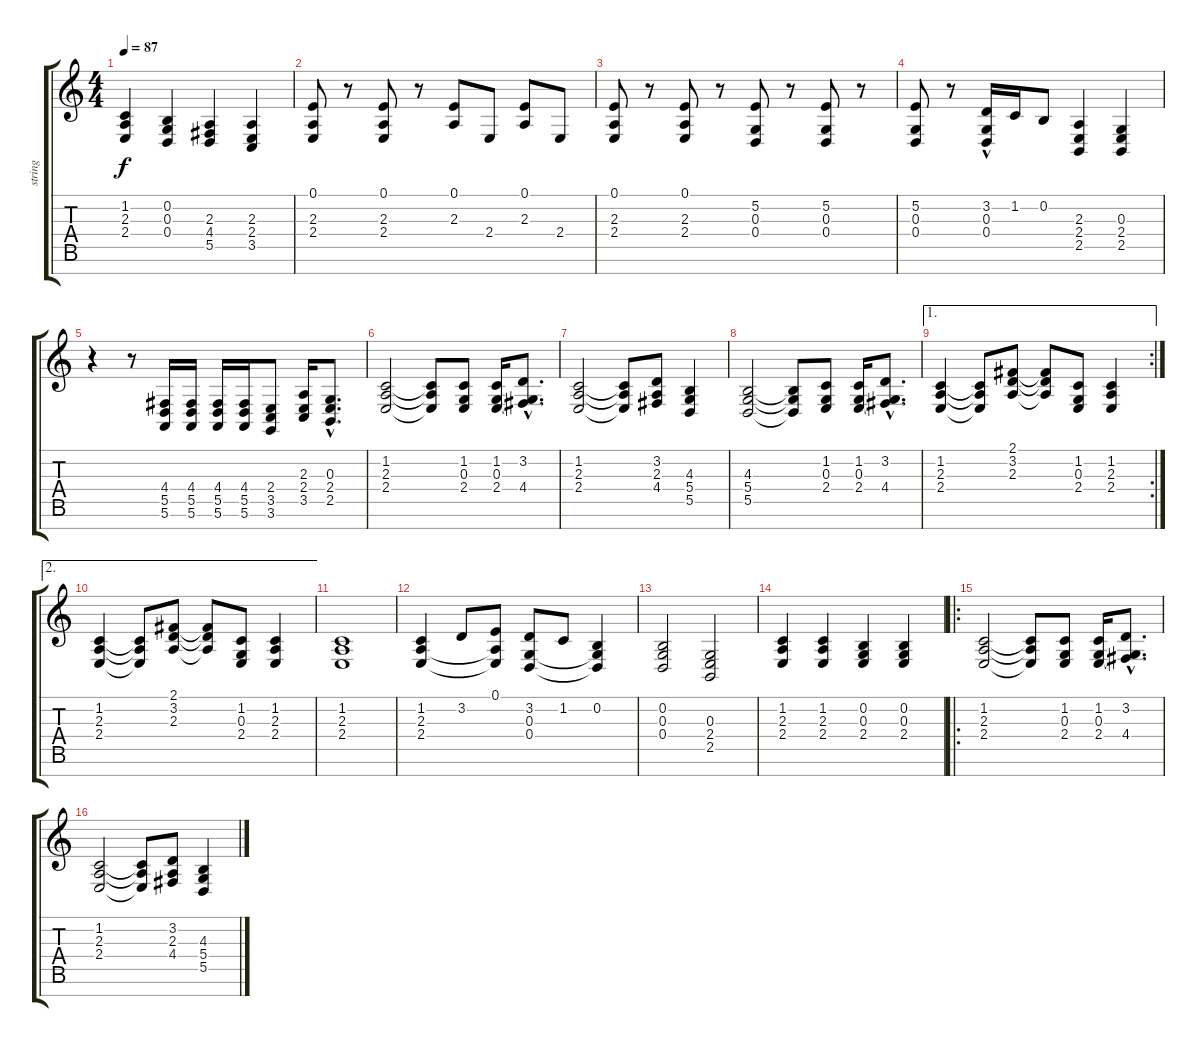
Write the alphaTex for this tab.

\track ("string" "string") {instrument synthstrings1}
\staff {score tabs}
\tuning (E4 B3 G3 D3 A2 E2 B1) {hide}
\ts (4 4)
\tempo 87
\clef g2
\ks c
(1.2 2.3 2.4).4{dy f} (0.2 0.3 0.4).4 (2.3 4.4 5.5).4 (2.3 2.4 3.5).4 |
(0.1 2.3 2.4).8 r.8 (0.1 2.3 2.4).8 r.8 (0.1 2.3).8 2.4.8 (0.1 2.3).8 2.4.8 |
(0.1 2.3 2.4).8 r.8 (0.1 2.3 2.4).8 r.8 (5.2 0.3 0.4).8 r.8 (5.2 0.3 0.4).8 r.8 |
(5.2 0.3 0.4).8 r.8 (3.2 0.3{hac} 0.4{hac}).16 1.2.16 0.2.8 (2.3 2.4 2.5).4 (0.3 2.4 2.5).4 |
r.4 r.8 (4.4 5.5 5.6).16 (4.4 5.5 5.6).16 (4.4 5.5 5.6).16 (4.4 5.5 5.6).16 (2.4 3.5 3.6).8 (2.3 2.4 3.5).16 (0.3{hac} 2.4{hac} 2.5{hac}).8{d} |
(1.2 2.3 2.4).2 (1.2{t} 2.3{t} 2.4{t}).8 (1.2 0.3 2.4).8 (1.2 0.3 2.4).16 (3.2{hac} 0.3{hac t} 4.4{hac}).8{d} |
(1.2 2.3 2.4).2 (1.2{t} 2.3{t} 2.4{t}).8 (3.2 2.3 4.4).8 (4.3 5.4 5.5).4 |
(4.3 5.4 5.5).2 (4.3{t} 5.4{t} 5.5{t}).8 (1.2 0.3 2.4).8 (1.2 0.3 2.4).16 (3.2{hac} 0.3{hac t} 4.4{hac}).8{d} |
\ae 1
\rc 2
(1.2 2.3 2.4).4 (1.2{t} 2.3{t} 2.4{t}).8 (2.1 3.2 2.3).8 (2.1{t} 3.2{t} 2.3{t}).8 (1.2 0.3 2.4).8 (1.2 2.3 2.4).4 |
\ae 2
(1.2 2.3 2.4).4 (1.2{t} 2.3{t} 2.4{t}).8 (2.1 3.2 2.3).8 (2.1{t} 3.2{t} 2.3{t}).8 (1.2 0.3 2.4).8 (1.2 2.3 2.4).4 |
(1.2 2.3 2.4).1 |
(1.2 2.3 2.4).4 3.2.8 (0.1 2.3{t} 2.4{t}).8 (3.2 0.3 0.4).8 1.2.8 (0.2 0.3{t} 0.4{t}).4 |
(0.2 0.3 0.4).2 (0.3 2.4 2.5).2 |
(1.2 2.3 2.4).4 (1.2 2.3 2.4).4 (0.2 0.3 2.4).4 (0.2 0.3 2.4).4 |
\ro
(1.2 2.3 2.4).2 (1.2{t} 2.3{t} 2.4{t}).8 (1.2 0.3 2.4).8 (1.2 0.3 2.4).16 (3.2{hac} 0.3{hac t} 4.4{hac}).8{d} |
(1.2 2.3 2.4).2 (1.2{t} 2.3{t} 2.4{t}).8 (3.2 2.3 4.4).8 (4.3 5.4 5.5).4
